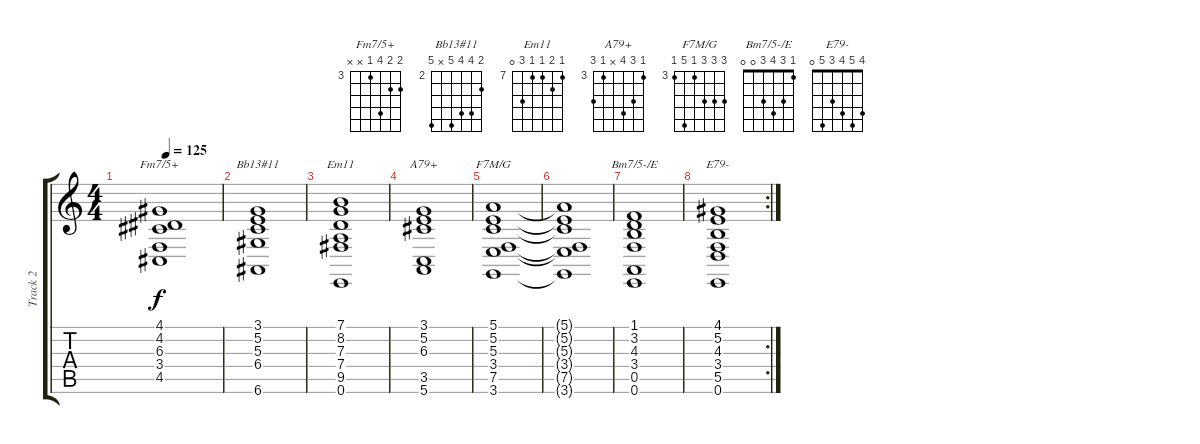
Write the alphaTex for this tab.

\track ("Track 2" "Track 2") {instrument pad2warm}
\staff {score tabs}
\tuning (E4 B3 G3 D3 A2 E2) {hide}
\chord ("Fm7/5+" 4 4 6 3 x x) {firstfret 3}
\chord ("Bb13#11" 3 5 5 6 x 6) {firstfret 2}
\chord ("Em11" 7 8 7 7 9 0) {firstfret 7}
\chord ("A79+" 3 5 6 x 3 5) {firstfret 3}
\chord ("F7M/G" 5 5 5 3 7 3) {firstfret 3}
\chord ("Bm7/5-/E" 1 3 4 3 0 0)
\chord ("E79-" 4 5 4 3 5 0)
\ts (4 4)
\tempo 125
\clef g2
\ks c
(4.1 4.2 6.3 3.4 4.5).1{ch "Fm7/5+" dy f} |
(3.1 5.2 5.3 6.4 6.6).1{ch "Bb13#11"} |
(7.1 8.2 7.3 7.4 9.5 0.6).1{ch "Em11"} |
(3.1 5.2 6.3 3.5 5.6).1{ch "A79+"} |
(5.1 5.2 5.3 3.4 7.5 3.6).1{ch "F7M/G"} |
(5.1{t} 5.2{t} 5.3{t} 3.4{t} 7.5{t} 3.6{t}).1 |
(1.1 3.2 4.3 3.4 0.5 0.6).1{ch "Bm7/5-/E"} |
\rc 2
(4.1 5.2 4.3 3.4 5.5 0.6).1{ch "E79-"}
